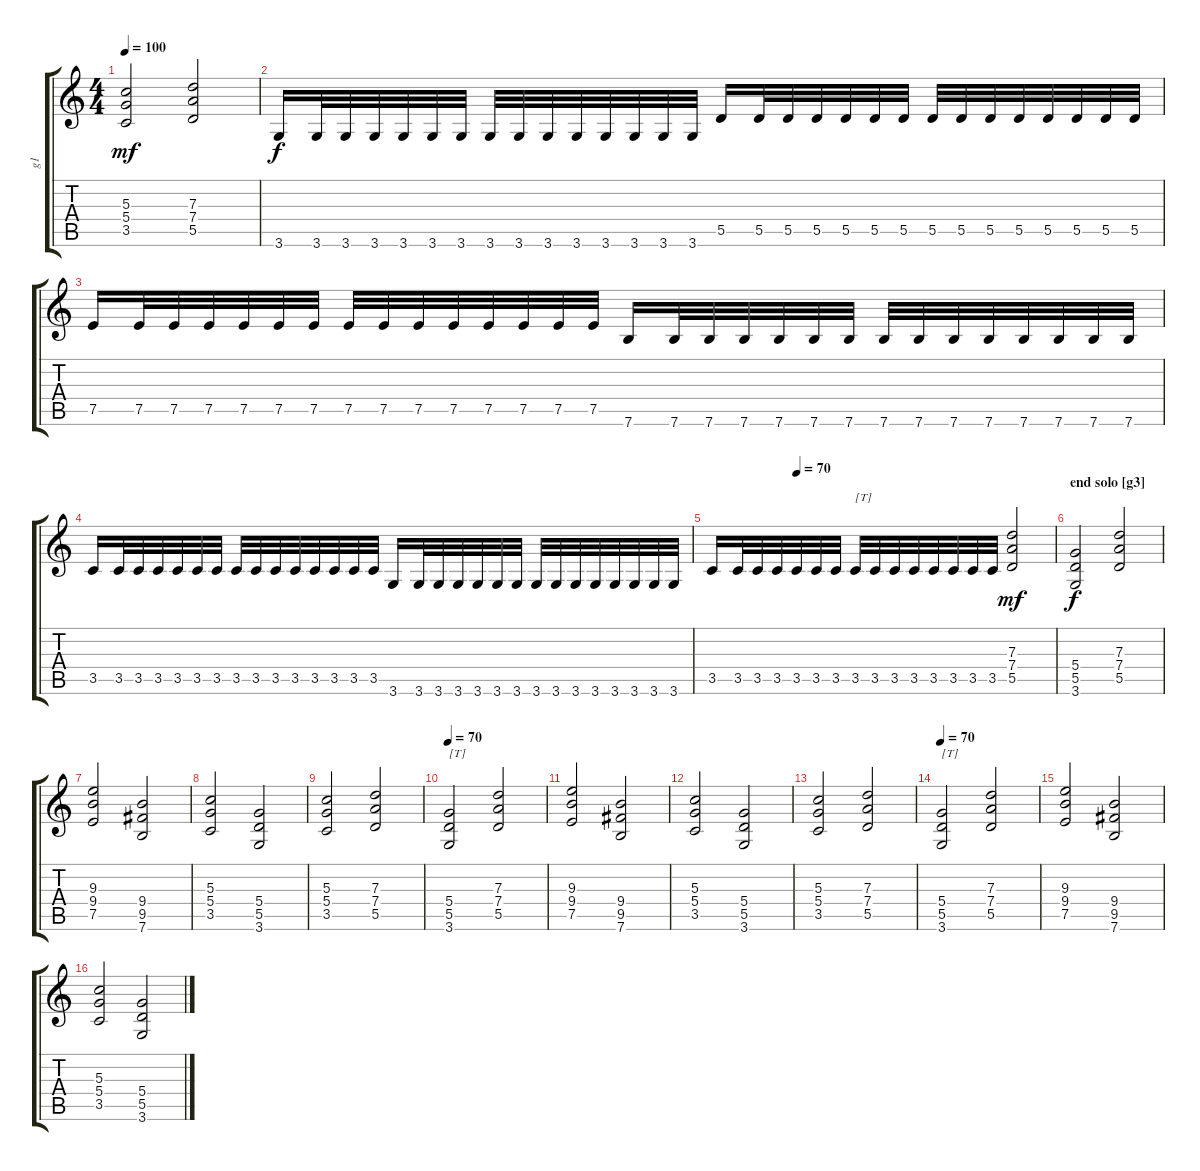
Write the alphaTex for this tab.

\track ("g1" "g1") {instrument distortionguitar}
\staff {score tabs}
\tuning (E4 B3 G3 D3 A2 E2) {hide}
\ts (4 4)
\tempo 100
\clef g2
\ks c
(5.3 5.4 3.5).2{dy mf} (7.3 7.4 5.5).2 |
3.6.16{dy f} 3.6.32 3.6.32 3.6.32 3.6.32 3.6.32 3.6.32 3.6.32 3.6.32 3.6.32 3.6.32 3.6.32 3.6.32 3.6.32 3.6.32 5.5.16 5.5.32 5.5.32 5.5.32 5.5.32 5.5.32 5.5.32 5.5.32 5.5.32 5.5.32 5.5.32 5.5.32 5.5.32 5.5.32 5.5.32 |
7.5.16 7.5.32 7.5.32 7.5.32 7.5.32 7.5.32 7.5.32 7.5.32 7.5.32 7.5.32 7.5.32 7.5.32 7.5.32 7.5.32 7.5.32 7.6.16 7.6.32 7.6.32 7.6.32 7.6.32 7.6.32 7.6.32 7.6.32 7.6.32 7.6.32 7.6.32 7.6.32 7.6.32 7.6.32 7.6.32 |
3.5.16 3.5.32 3.5.32 3.5.32 3.5.32 3.5.32 3.5.32 3.5.32 3.5.32 3.5.32 3.5.32 3.5.32 3.5.32 3.5.32 3.5.32 3.6.16 3.6.32 3.6.32 3.6.32 3.6.32 3.6.32 3.6.32 3.6.32 3.6.32 3.6.32 3.6.32 3.6.32 3.6.32 3.6.32 3.6.32 |
\tempo (70 0.25)
3.5.16 3.5.32 3.5.32 3.5.32 3.5.32 3.5.32 3.5.32 3.5.32{txt "[T]"} 3.5.32 3.5.32 3.5.32 3.5.32 3.5.32 3.5.32 3.5.32 (7.3 7.4 5.5).2{dy mf} |
\section ("" "end solo [g3]")
(5.4 5.5 3.6).2{dy f} (7.3 7.4 5.5).2 |
(9.3 9.4 7.5).2 (9.4 9.5 7.6).2 |
(5.3 5.4 3.5).2 (5.4 5.5 3.6).2 |
(5.3 5.4 3.5).2 (7.3 7.4 5.5).2 |
\tempo 70
(5.4 5.5 3.6).2{txt "[T]"} (7.3 7.4 5.5).2 |
(9.3 9.4 7.5).2 (9.4 9.5 7.6).2 |
(5.3 5.4 3.5).2 (5.4 5.5 3.6).2 |
(5.3 5.4 3.5).2 (7.3 7.4 5.5).2 |
\section ("" "")
\tempo 70
(5.4 5.5 3.6).2{txt "[T]"} (7.3 7.4 5.5).2 |
(9.3 9.4 7.5).2 (9.4 9.5 7.6).2 |
(5.3 5.4 3.5).2 (5.4 5.5 3.6).2
